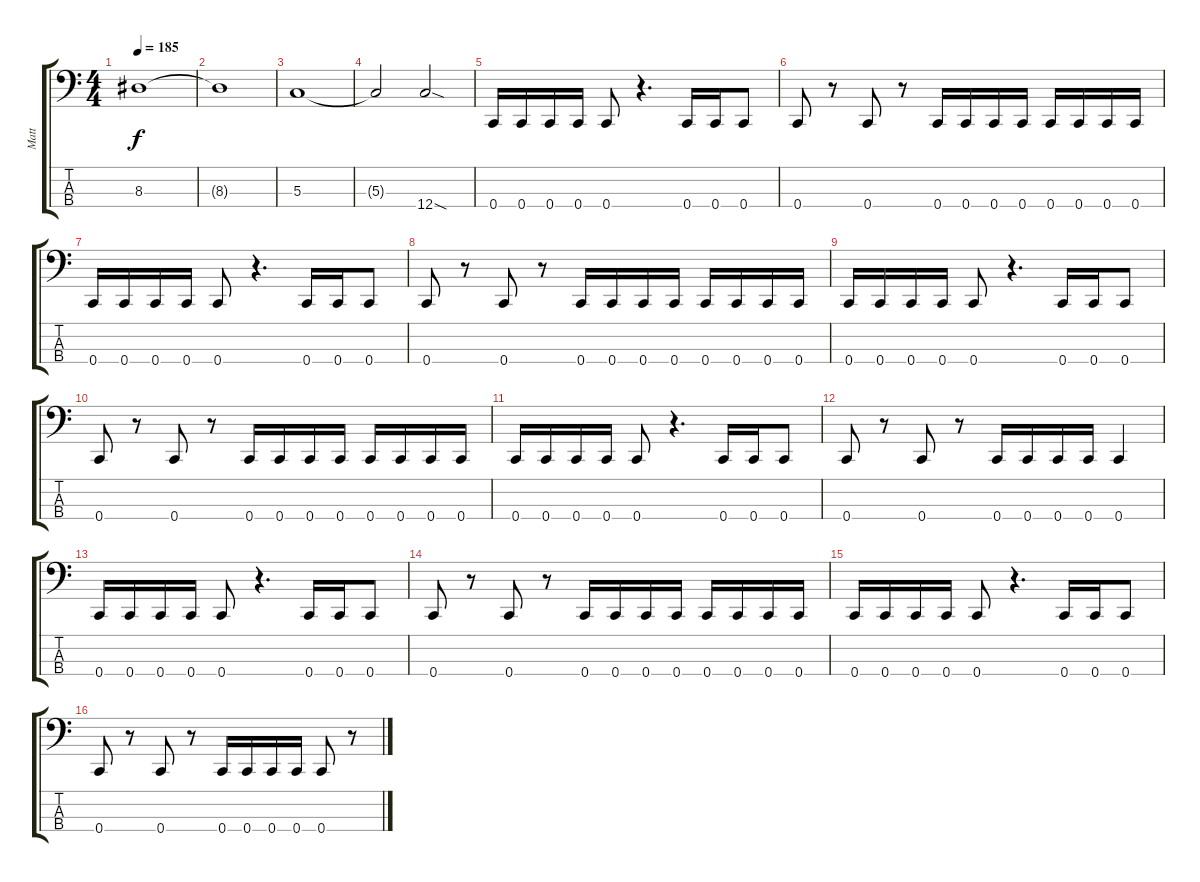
\track ("Matt" "Matt") {instrument electricbasspick}
\staff {score tabs}
\tuning (F2 C2 G1 C1) {hide}
\ts (4 4)
\tempo 185
\clef f4
\ks c
8.3.1{dy f} |
8.3{t}.1 |
5.3.1 |
5.3{t}.2 12.4{sod}.2 |
0.4.16 0.4.16 0.4.16 0.4.16 0.4.8 r.4{d} 0.4.16 0.4.16 0.4.8 |
0.4.8 r.8 0.4.8 r.8 0.4.16 0.4.16 0.4.16 0.4.16 0.4.16 0.4.16 0.4.16 0.4.16 |
0.4.16 0.4.16 0.4.16 0.4.16 0.4.8 r.4{d} 0.4.16 0.4.16 0.4.8 |
0.4.8 r.8 0.4.8 r.8 0.4.16 0.4.16 0.4.16 0.4.16 0.4.16 0.4.16 0.4.16 0.4.16 |
0.4.16 0.4.16 0.4.16 0.4.16 0.4.8 r.4{d} 0.4.16 0.4.16 0.4.8 |
0.4.8 r.8 0.4.8 r.8 0.4.16 0.4.16 0.4.16 0.4.16 0.4.16 0.4.16 0.4.16 0.4.16 |
0.4.16 0.4.16 0.4.16 0.4.16 0.4.8 r.4{d} 0.4.16 0.4.16 0.4.8 |
0.4.8 r.8 0.4.8 r.8 0.4.16 0.4.16 0.4.16 0.4.16 0.4.4 |
0.4.16 0.4.16 0.4.16 0.4.16 0.4.8 r.4{d} 0.4.16 0.4.16 0.4.8 |
0.4.8 r.8 0.4.8 r.8 0.4.16 0.4.16 0.4.16 0.4.16 0.4.16 0.4.16 0.4.16 0.4.16 |
0.4.16 0.4.16 0.4.16 0.4.16 0.4.8 r.4{d} 0.4.16 0.4.16 0.4.8 |
0.4.8 r.8 0.4.8 r.8 0.4.16 0.4.16 0.4.16 0.4.16 0.4.8 r.8
